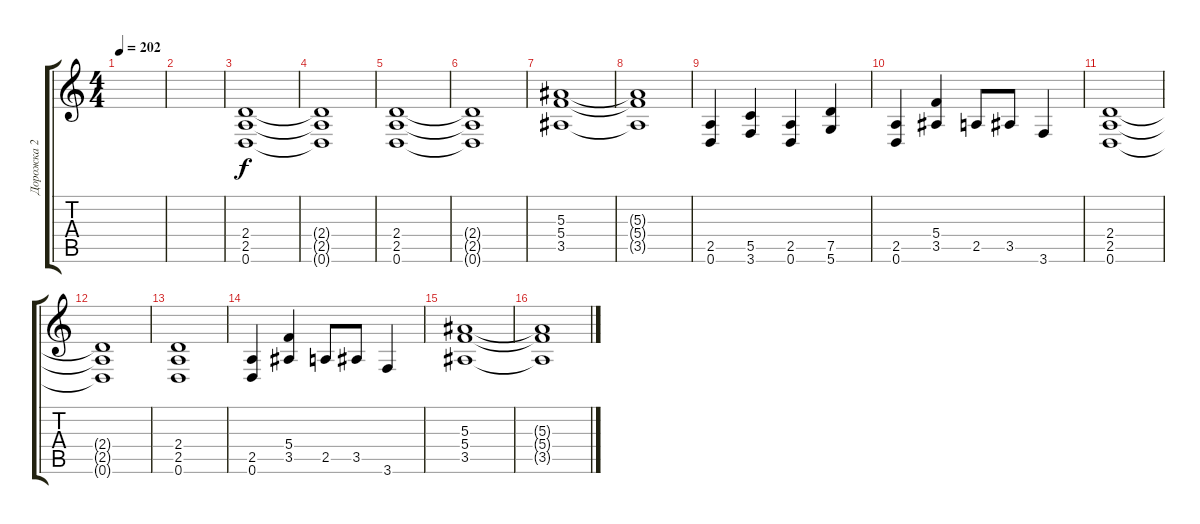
\track ("Дорожка 2" "Дорожка 2") {instrument distortionguitar}
\staff {score tabs}
\tuning (D4 A3 F3 C3 G2 D2) {hide}
\ts (4 4)
\tempo 202
\clef g2
\ks c
|
|
(2.4 2.5 0.6).1 |
(2.4{t} 2.5{t} 0.6{t}).1 |
(2.4 2.5 0.6).1 |
(2.4{t} 2.5{t} 0.6{t}).1 |
(5.3 5.4 3.5).1 |
(5.3{t} 5.4{t} 3.5{t}).1 |
(2.5 0.6).4 (5.5 3.6).4 (2.5 0.6).4 (7.5 5.6).4 |
(2.5 0.6).4 (5.4 3.5).4 2.5.8 3.5.8 3.6.4 |
(2.4 2.5 0.6).1 |
(2.4{t} 2.5{t} 0.6{t}).1 |
(2.4 2.5 0.6).1 |
(2.5 0.6).4 (5.4 3.5).4 2.5.8 3.5.8 3.6.4 |
(5.3 5.4 3.5).1 |
(5.3{t} 5.4{t} 3.5{t}).1
